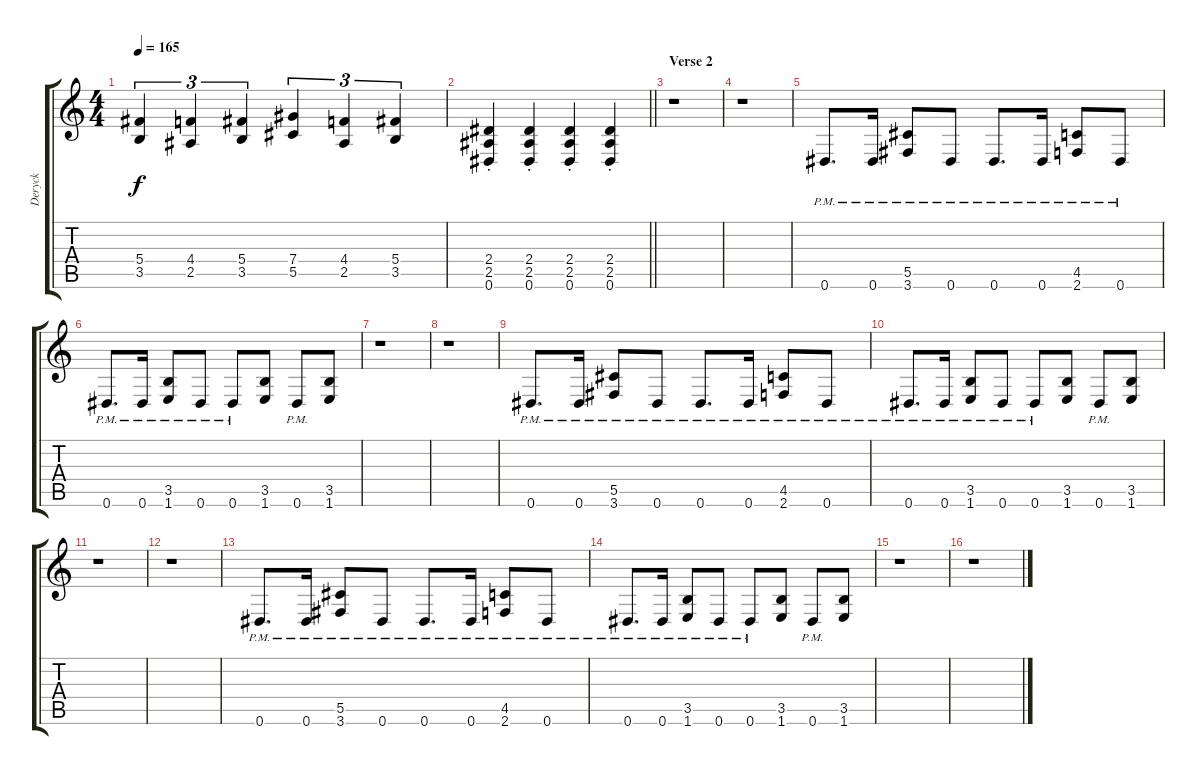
\track ("Deryck" "Deryck") {instrument distortionguitar}
\staff {score tabs}
\tuning (Eb4 Bb3 Gb3 Db3 Ab2 Eb2) {hide}
\ts (4 4)
\tempo 165
\clef g2
\ks c
(5.4 3.5).4{tu (3 2) dy f} (4.4 2.5).4{tu (3 2)} (5.4 3.5).4{tu (3 2)} (7.4 5.5).4{tu (3 2)} (4.4 2.5).4{tu (3 2)} (5.4 3.5).4{tu (3 2)} |
\barLineRight lightlight
(2.4{st} 2.5{st} 0.6{st}).4 (2.4{st} 2.5{st} 0.6{st}).4 (2.4{st} 2.5{st} 0.6{st}).4 (2.4{st} 2.5{st} 0.6{st}).4 |
\section ("" "Verse 2")
r.1 |
r.1 |
0.6{pm}.8{d} 0.6{pm}.16 (5.5{pm} 3.6{pm}).8 0.6{pm}.8 0.6{pm}.8{d} 0.6{pm}.16 (4.5{pm} 2.6{pm}).8 0.6{pm}.8 |
0.6{pm}.8{d} 0.6{pm}.16 (3.5{pm} 1.6{pm}).8 0.6{pm}.8 0.6{pm}.8 (3.5 1.6).8 0.6{pm}.8 (3.5 1.6).8 |
r.1 |
r.1 |
0.6{pm}.8{d} 0.6{pm}.16 (5.5{pm} 3.6{pm}).8 0.6{pm}.8 0.6{pm}.8{d} 0.6{pm}.16 (4.5{pm} 2.6{pm}).8 0.6{pm}.8 |
0.6{pm}.8{d} 0.6{pm}.16 (3.5{pm} 1.6{pm}).8 0.6{pm}.8 0.6{pm}.8 (3.5 1.6).8 0.6{pm}.8 (3.5 1.6).8 |
r.1 |
r.1 |
0.6{pm}.8{d} 0.6{pm}.16 (5.5{pm} 3.6{pm}).8 0.6{pm}.8 0.6{pm}.8{d} 0.6{pm}.16 (4.5{pm} 2.6{pm}).8 0.6{pm}.8 |
0.6{pm}.8{d} 0.6{pm}.16 (3.5{pm} 1.6{pm}).8 0.6{pm}.8 0.6{pm}.8 (3.5 1.6).8 0.6{pm}.8 (3.5 1.6).8 |
r.1 |
r.1
